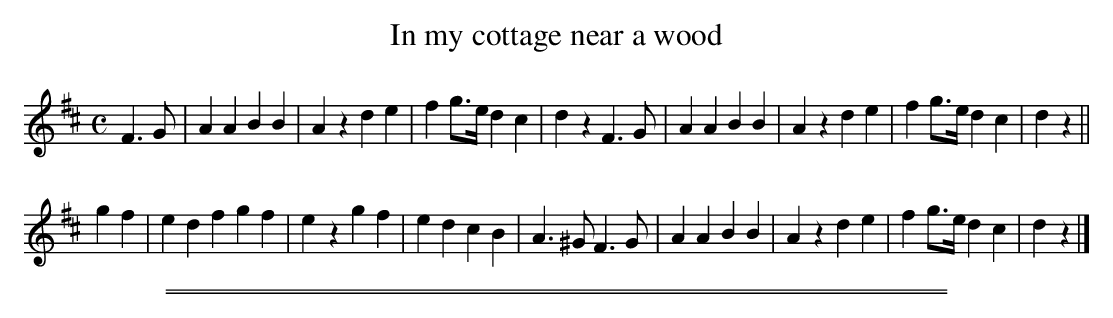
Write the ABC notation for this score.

X:1
T: In my cottage near a wood
M: C
L: 1/8
K: D
F3G |\
A2 A2 B2 B2 | A2 z2 d2 e2 | f2 g>e d2 c2 | d2 z2 F3 G |\
A2 A2 B2 B2 | A2 z2 d2 e2 | f2 g>e d2 c2 | d2 z2 ||
g2 f2 |\
e2 d2 f2 g2 f2 | e2 z2 g2 f2 | e2 d2 c2 B2 | A3 ^G F3 G |\
A2 A2 B2 B2 | A2 z2 d2 e2 | f2 g>e d2 c2 | d2 z2 |]
